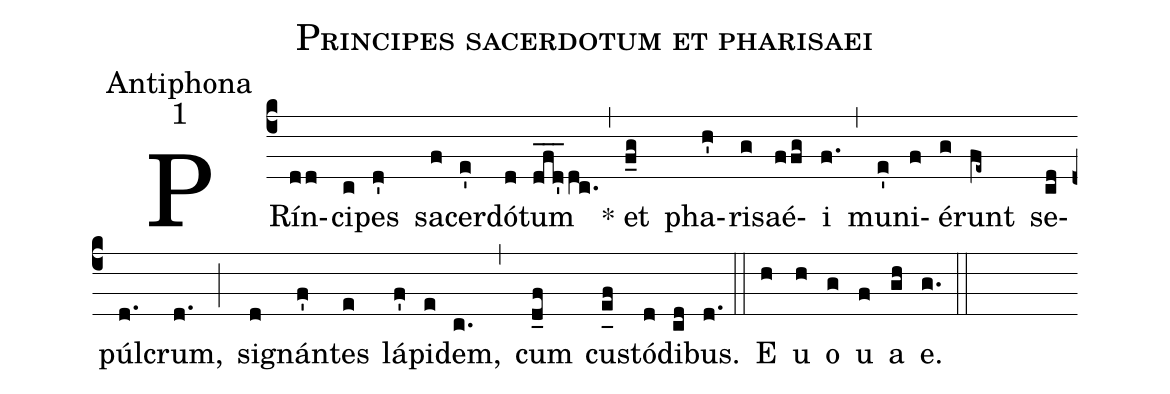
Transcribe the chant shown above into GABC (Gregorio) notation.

name:Principes sacerdotum et pharisaei;
office-part:Antiphona;
mode:1;
%%
(c4) PRín(dd)ci(c)pes(d') sa(f)cer(e')dó(d)tum(d_f_d'_dc.) (,) * et(f_g) pha(h')ri(g)saé(ffg)i(f.) (,) mu(e')ni(f)é(g)runt(fe~) se(cd)púl(d.)crum,(d.) (;) si(d)gnán(f')tes(e) lá(f')pi(e)dem,(c.) (,) cum(d_f) cu(e_[uh:l]f)stó(d)di(cd)bus.(d.) (::) <eu>E(h) u(h) o(g) u(f) a(gh) e.</eu>(g.) (::)
